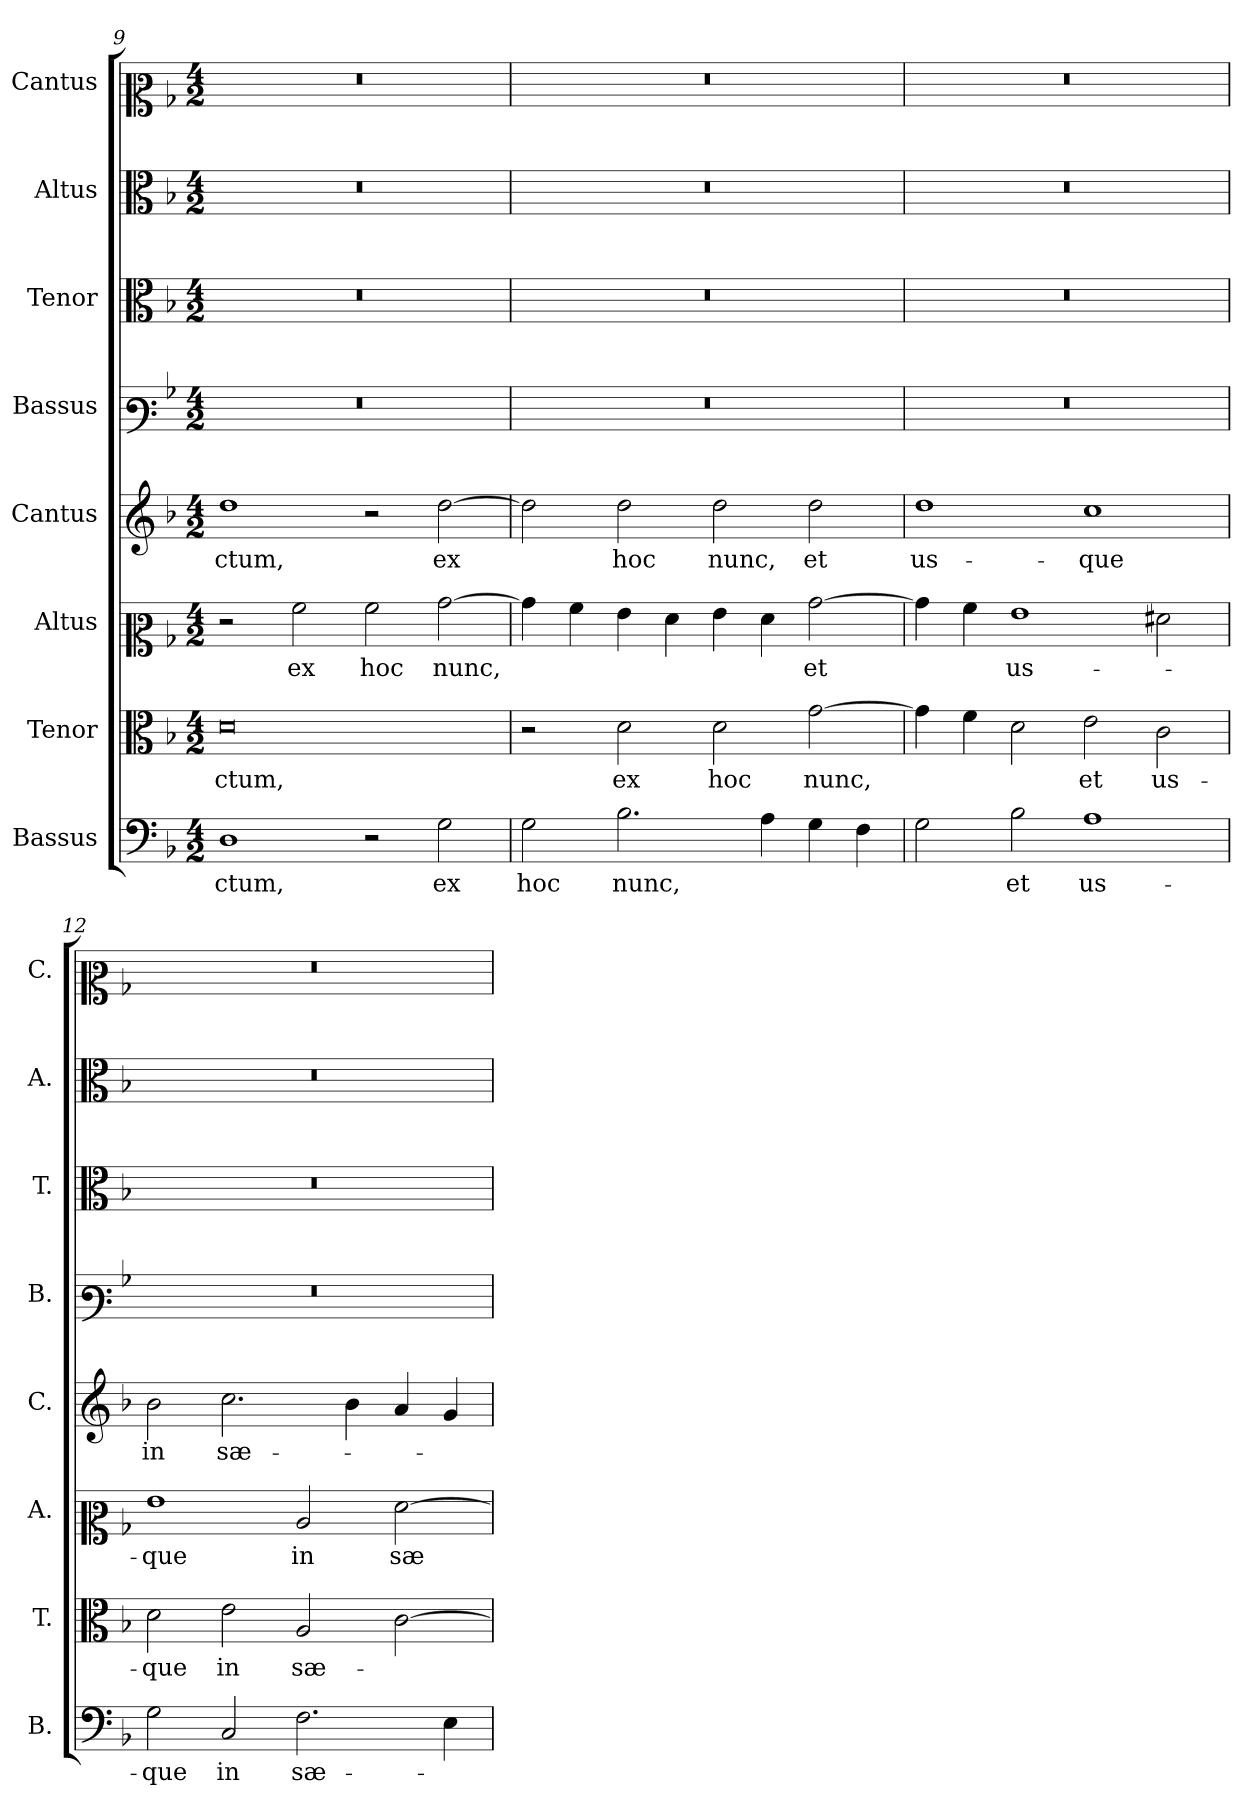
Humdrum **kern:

**kern	**text	**kern	**text	**kern	**text	**kern	**text	**kern	**kern	**kern	**kern
*part8	*part8	*part7	*part7	*part6	*part6	*part5	*part5	*part4	*part3	*part2	*part1
*staff8	*staff8	*staff7	*staff7	*staff6	*staff6	*staff5	*staff5	*staff4	*staff3	*staff2	*staff1
*I"Bassus	*	*I"Tenor	*	*I"Altus	*	*I"Cantus	*	*I"Bassus	*I"Tenor	*I"Altus	*I"Cantus
*I'B.	*	*I'T.	*	*I'A.	*	*I'C.	*	*I'B.	*I'T.	*I'A.	*I'C.
*clefF4	*	*clefC3	*	*clefC2	*	*clefG2	*	*clefF3	*clefC3	*clefC3	*clefC2
*k[b-]	*	*k[b-]	*	*k[b-]	*	*k[b-]	*	*k[b-]	*k[b-]	*k[b-]	*k[b-]
*M4/2	*	*M4/2	*	*M4/2	*	*M4/2	*	*M4/2	*M4/2	*M4/2	*M4/2
=9	=9	=9	=9	=9	=9	=9	=9	=9	=9	=9	=9
!	!LO:LY:b	!	!LO:LY:b	!	!	!	!LO:LY:b	!	!	!	!
1D	-ctum,	0d	-ctum,	2r	.	1dd	-ctum,	0r	0r	0r	0r
!	!	!	!	!	!LO:LY:b	!	!	!	!	!	!
.	.	.	.	2a\	ex	.	.	.	.	.	.
!	!	!	!	!	!LO:LY:b	!	!	!	!	!	!
2r	.	.	.	2a\	hoc	2r	.	.	.	.	.
!	!LO:LY:b	!	!	!	!LO:LY:b	!	!LO:LY:b	!	!	!	!
2G\	ex	.	.	[2b-\	nunc,	[2dd\	ex	.	.	.	.
=10	=10	=10	=10	=10	=10	=10	=10	=10	=10	=10	=10
!	!LO:LY:b	!	!	!	!	!	!	!	!	!	!
2G\	hoc	2r	.	4b-\]	.	2dd\]	.	0r	0r	0r	0r
.	.	.	.	4a\	.	.	.	.	.	.	.
!	!LO:LY:b	!	!LO:LY:b	!	!	!	!LO:LY:b	!	!	!	!
2.B-\	nunc,	2d\	ex	4g\	.	2dd\	hoc	.	.	.	.
.	.	.	.	4f\	.	.	.	.	.	.	.
!	!	!	!LO:LY:b	!	!	!	!LO:LY:b	!	!	!	!
.	.	2d\	hoc	4g\	.	2dd\	nunc,	.	.	.	.
4A\	.	.	.	4f\	.	.	.	.	.	.	.
!	!	!	!LO:LY:b	!	!LO:LY:b	!	!LO:LY:b	!	!	!	!
4G\	.	[2g\	nunc,	[2b-\	et	2dd\	et	.	.	.	.
4F\	.	.	.	.	.	.	.	.	.	.	.
=11	=11	=11	=11	=11	=11	=11	=11	=11	=11	=11	=11
!	!	!	!	!	!	!	!LO:LY:b	!	!	!	!
2G\	.	4g\]	.	4b-\]	.	1dd	us-	0r	0r	0r	0r
.	.	4f\	.	4a\	.	.	.	.	.	.	.
!	!LO:LY:b	!	!	!	!LO:LY:b	!	!	!	!	!	!
2B-\	et	2d\	.	1g	us-	.	.	.	.	.	.
!	!LO:LY:b	!	!LO:LY:b	!	!	!	!LO:LY:b	!	!	!	!
1A	us-	2e\	et	.	.	1cc	-que	.	.	.	.
!	!	!	!LO:LY:b	!	!	!	!	!	!	!	!
.	.	2c\	us-	2f#X\	.	.	.	.	.	.	.
=12	=12	=12	=12	=12	=12	=12	=12	=12	=12	=12	=12
!	!LO:LY:b	!	!LO:LY:b	!	!LO:LY:b	!	!LO:LY:b	!	!	!	!
2G\	-que	2d\	-que	1g	-que	2b-\	in	0r	0r	0r	0r
!	!LO:LY:b	!	!LO:LY:b	!	!	!	!LO:LY:b	!	!	!	!
2C/	in	2e\	in	.	.	2.cc\	sæ-	.	.	.	.
!	!LO:LY:b	!	!LO:LY:b	!	!LO:LY:b	!	!	!	!	!	!
2.F\	sæ-	2A/	sæ-	2c/	in	.	.	.	.	.	.
.	.	.	.	.	.	4b-\	.	.	.	.	.
!	!	!	!	!	!LO:LY:b	!	!	!	!	!	!
.	.	[2c\	.	[2f\	sæ-	4a/	.	.	.	.	.
4E\	.	.	.	.	.	4g/	.	.	.	.	.
=	=	=	=	=	=	=	=	=	=	=	=
*-	*-	*-	*-	*-	*-	*-	*-	*-	*-	*-	*-
